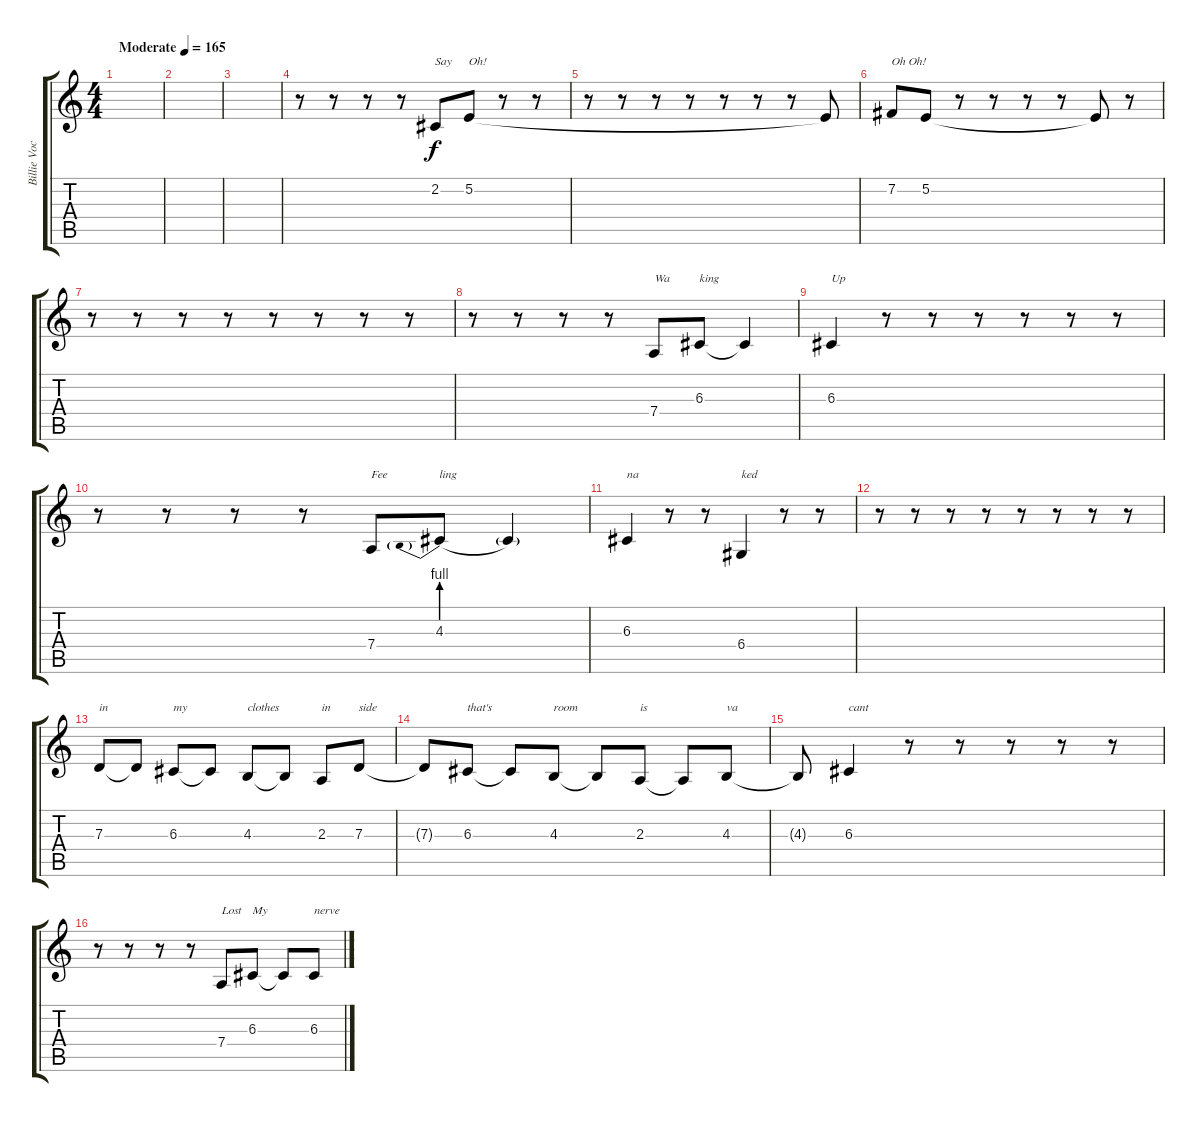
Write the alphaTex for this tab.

\track ("Billie Vocals" "Billie Voc") {instrument tenorsax}
\staff {score tabs}
\tuning (E4 B3 G3 D3 A2 E2) {hide}
\ts (4 4)
\tempo (165 "Moderate")
\clef g2
\ks c
|
|
|
r.8 r.8 r.8 r.8 2.2.8{txt "Say"} 5.2.8{txt "Oh!"} r.8 r.8 |
r.8 r.8 r.8 r.8 r.8 r.8 r.8 5.2{t}.8 |
7.2.8{txt "Oh Oh!"} 5.2.8 r.8 r.8 r.8 r.8 5.2{t}.8 r.8 |
r.8 r.8 r.8 r.8 r.8 r.8 r.8 r.8 |
r.8 r.8 r.8 r.8 7.4.8{txt "Wa"} 6.3.8{txt "king"} 6.3{t}.4 |
6.3.4{txt "Up"} r.8 r.8 r.8 r.8 r.8 r.8 |
r.8 r.8 r.8 r.8 7.4.8{txt "Fee"} 4.3{be (prebend 0 4 60 4)}.8{txt "ling"} 4.3{t}.4 |
6.3.4{txt "na"} r.8 r.8 6.4.4{txt "ked"} r.8 r.8 |
r.8 r.8 r.8 r.8 r.8 r.8 r.8 r.8 |
7.3.8{txt "in"} 7.3{t}.8 6.3.8{txt "my"} 6.3{t}.8 4.3.8{txt "clothes"} 4.3{t}.8 2.3.8{txt "in"} 7.3.8{txt "side"} |
7.3{t}.8 6.3.8{txt "that's"} 6.3{t}.8 4.3.8{txt "room"} 4.3{t}.8 2.3.8{txt "is"} 2.3{t}.8 4.3.8{txt "va"} |
4.3{t}.8 6.3.4{txt "cant"} r.8 r.8 r.8 r.8 r.8 |
r.8 r.8 r.8 r.8 7.4.8{txt "Lost"} 6.3.8{txt "My"} 6.3{t}.8 6.3.8{txt "nerve"}
